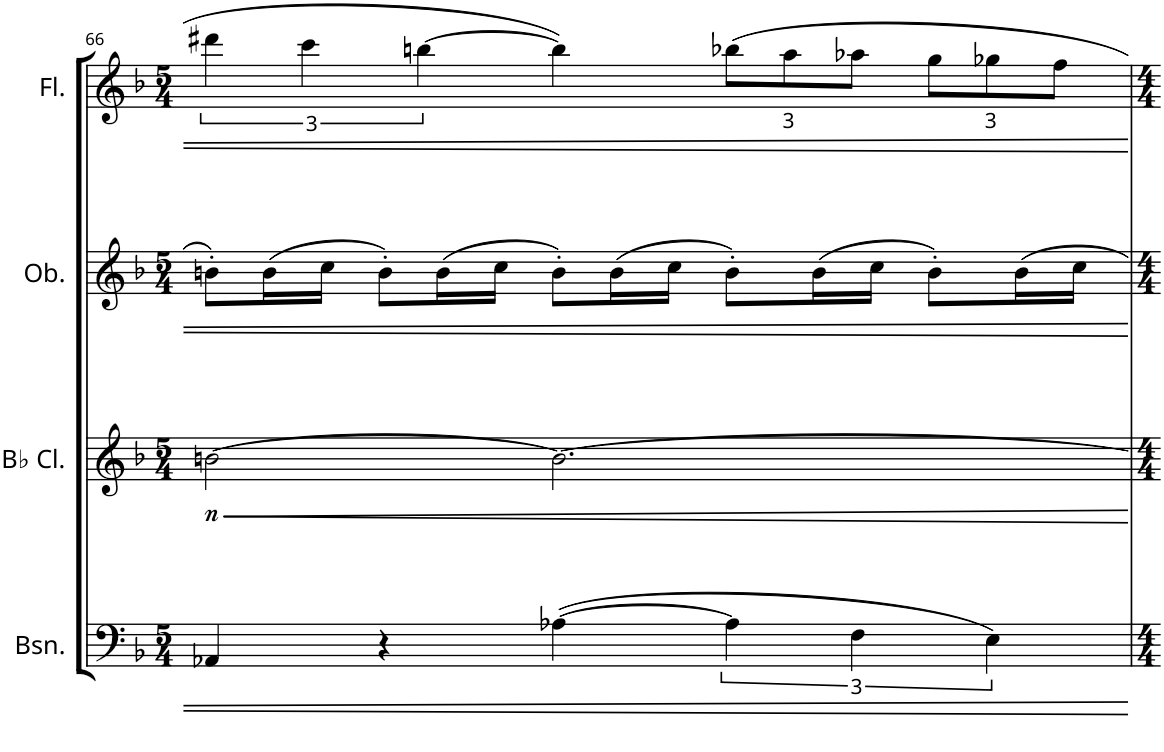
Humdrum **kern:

**kern	**kern	**dynam	**kern	**kern
*part4	*part3	*part3	*part2	*part1
*staff4	*staff3	*staff3	*staff2	*staff1
*I"Bassoon	*I"Bb Clarinet	*	*I"Oboe	*I"Flute
*I'Bsn.	*I'Bb Cl.	*	*I'Ob.	*I'Fl.
!!LO:PB:g=z
*clefF4	*clefG2	*	*clefG2	*clefG2
*	*ITrd1c2	*	*	*
*k[b-]	*k[b-]	*	*k[b-]	*k[b-]
*M5/4	*M5/4	*	*M5/4	*M5/4
=66	=66	=66	=66	=66
!	!	!LO:DY:b	!	!
4AA-X/	[2bn\	other-dynamics	8bn'\L	6ddd#X\
.	.	.	(16b\L	.
.	.	.	.	6ccc\
.	.	.	16cc\JJ	.
4r	.	.	8b'\L)	.
.	.	.	.	[6bbn\
.	.	.	(16b\L	.
.	.	.	16cc\JJ	.
([4A-X\	2.b\_	.	8b'\L)	4bb\]
.	.	.	(16b\L	.
.	.	.	16cc\JJ	.
*	*	*	*	*Xbrackettup
6A-\]	.	.	8b'\L)	12bb-X\L
.	.	.	.	12aa\
.	.	.	(16b\L	.
6F\	.	.	.	12aa-X\J
.	.	.	16cc\JJ	.
.	.	.	8b'\L)	12gg\L
6E\)	.	.	.	12gg-X\
.	.	.	16b\L	.
.	.	.	.	12ff\J
.	.	.	16cc\JJ	.
=	=	=	=	=
*-	*-	*-	*-	*-
